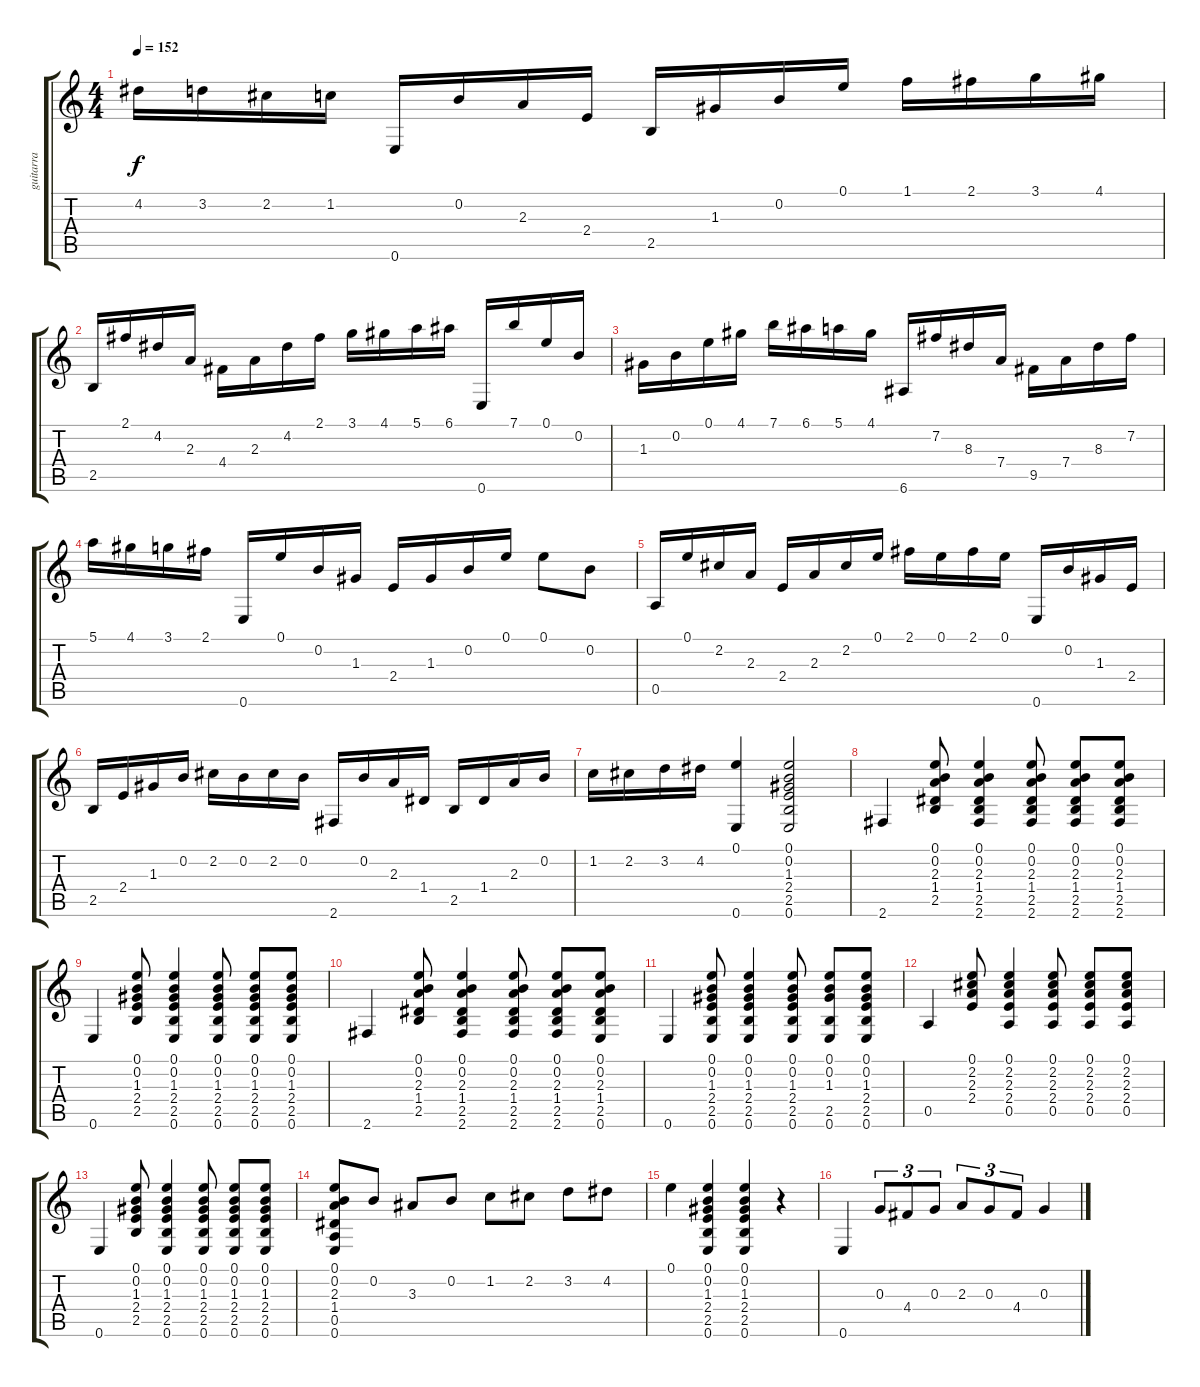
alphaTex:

\track ("guitarra" "guitarra") {instrument acousticguitarnylon}
\staff {score tabs}
\tuning (E4 B3 G3 D3 A2 E2) {hide}
\ts (4 4)
\tempo 152
\clef g2
\ks c
4.2.16{dy f} 3.2.16 2.2.16 1.2.16 0.6.16 0.2.16 2.3.16 2.4.16 2.5.16 1.3.16 0.2.16 0.1.16 1.1.16 2.1.16 3.1.16 4.1.16 |
2.5.16 2.1.16 4.2.16 2.3.16 4.4.16 2.3.16 4.2.16 2.1.16 3.1.16 4.1.16 5.1.16 6.1.16 0.6.16 7.1.16 0.1.16 0.2.16 |
1.3.16 0.2.16 0.1.16 4.1.16 7.1.16 6.1.16 5.1.16 4.1.16 6.6.16 7.2.16 8.3.16 7.4.16 9.5.16 7.4.16 8.3.16 7.2.16 |
5.1.16 4.1.16 3.1.16 2.1.16 0.6.16 0.1.16 0.2.16 1.3.16 2.4.16 1.3.16 0.2.16 0.1.16 0.1.8 0.2.8 |
0.5.16 0.1.16 2.2.16 2.3.16 2.4.16 2.3.16 2.2.16 0.1.16 2.1.16 0.1.16 2.1.16 0.1.16 0.6.16 0.2.16 1.3.16 2.4.16 |
2.5.16 2.4.16 1.3.16 0.2.16 2.2.16 0.2.16 2.2.16 0.2.16 2.6.16 0.2.16 2.3.16 1.4.16 2.5.16 1.4.16 2.3.16 0.2.16 |
1.2.16 2.2.16 3.2.16 4.2.16 (0.1 0.6).4 (0.1 0.2 1.3 2.4 2.5 0.6).2 |
2.6.4 (0.1 0.2 2.3 1.4 2.5).8 (0.1 0.2 2.3 1.4 2.5 2.6).4 (0.1 0.2 2.3 1.4 2.5 2.6).8 (0.1 0.2 2.3 1.4 2.5 2.6).8 (0.1 0.2 2.3 1.4 2.5 2.6).8 |
0.6.4 (0.1 0.2 1.3 2.4 2.5).8 (0.1 0.2 1.3 2.4 2.5 0.6).4 (0.1 0.2 1.3 2.4 2.5 0.6).8 (0.1 0.2 1.3 2.4 2.5 0.6).8 (0.1 0.2 1.3 2.4 2.5 0.6).8 |
2.6.4 (0.1 0.2 2.3 1.4 2.5).8 (0.1 0.2 2.3 1.4 2.5 2.6).4 (0.1 0.2 2.3 1.4 2.5 2.6).8 (0.1 0.2 2.3 1.4 2.5 2.6).8 (0.1 0.2 2.3 1.4 2.5 0.6).8 |
0.6.4 (0.1 0.2 1.3 2.4 2.5 0.6).8 (0.1 0.2 1.3 2.4 2.5 0.6).4 (0.1 0.2 1.3 2.4 2.5 0.6).8 (0.1 0.2 1.3 2.5 0.6).8 (0.1 0.2 1.3 2.4 2.5 0.6).8 |
0.5.4 (0.1 2.2 2.3 2.4).8 (0.1 2.2 2.3 2.4 0.5).4 (0.1 2.2 2.3 2.4 0.5).8 (0.1 2.2 2.3 2.4 0.5).8 (0.1 2.2 2.3 2.4 0.5).8 |
0.6.4 (0.1 0.2 1.3 2.4 2.5).8 (0.1 0.2 1.3 2.4 2.5 0.6).4 (0.1 0.2 1.3 2.4 2.5 0.6).8 (0.1 0.2 1.3 2.4 2.5 0.6).8 (0.1 0.2 1.3 2.4 2.5 0.6).8 |
(0.1 0.2 2.3 1.4 0.5 0.6).8 0.2.8 3.3.8 0.2.8 1.2.8 2.2.8 3.2.8 4.2.8 |
0.1.4 (0.1 0.2 1.3 2.4 2.5 0.6).4 (0.1 0.2 1.3 2.4 2.5 0.6).4 r.4 |
0.6.4 0.3.8{tu (3 2)} 4.4.8{tu (3 2)} 0.3.8{tu (3 2)} 2.3.8{tu (3 2)} 0.3.8{tu (3 2)} 4.4.8{tu (3 2)} 0.3.4
